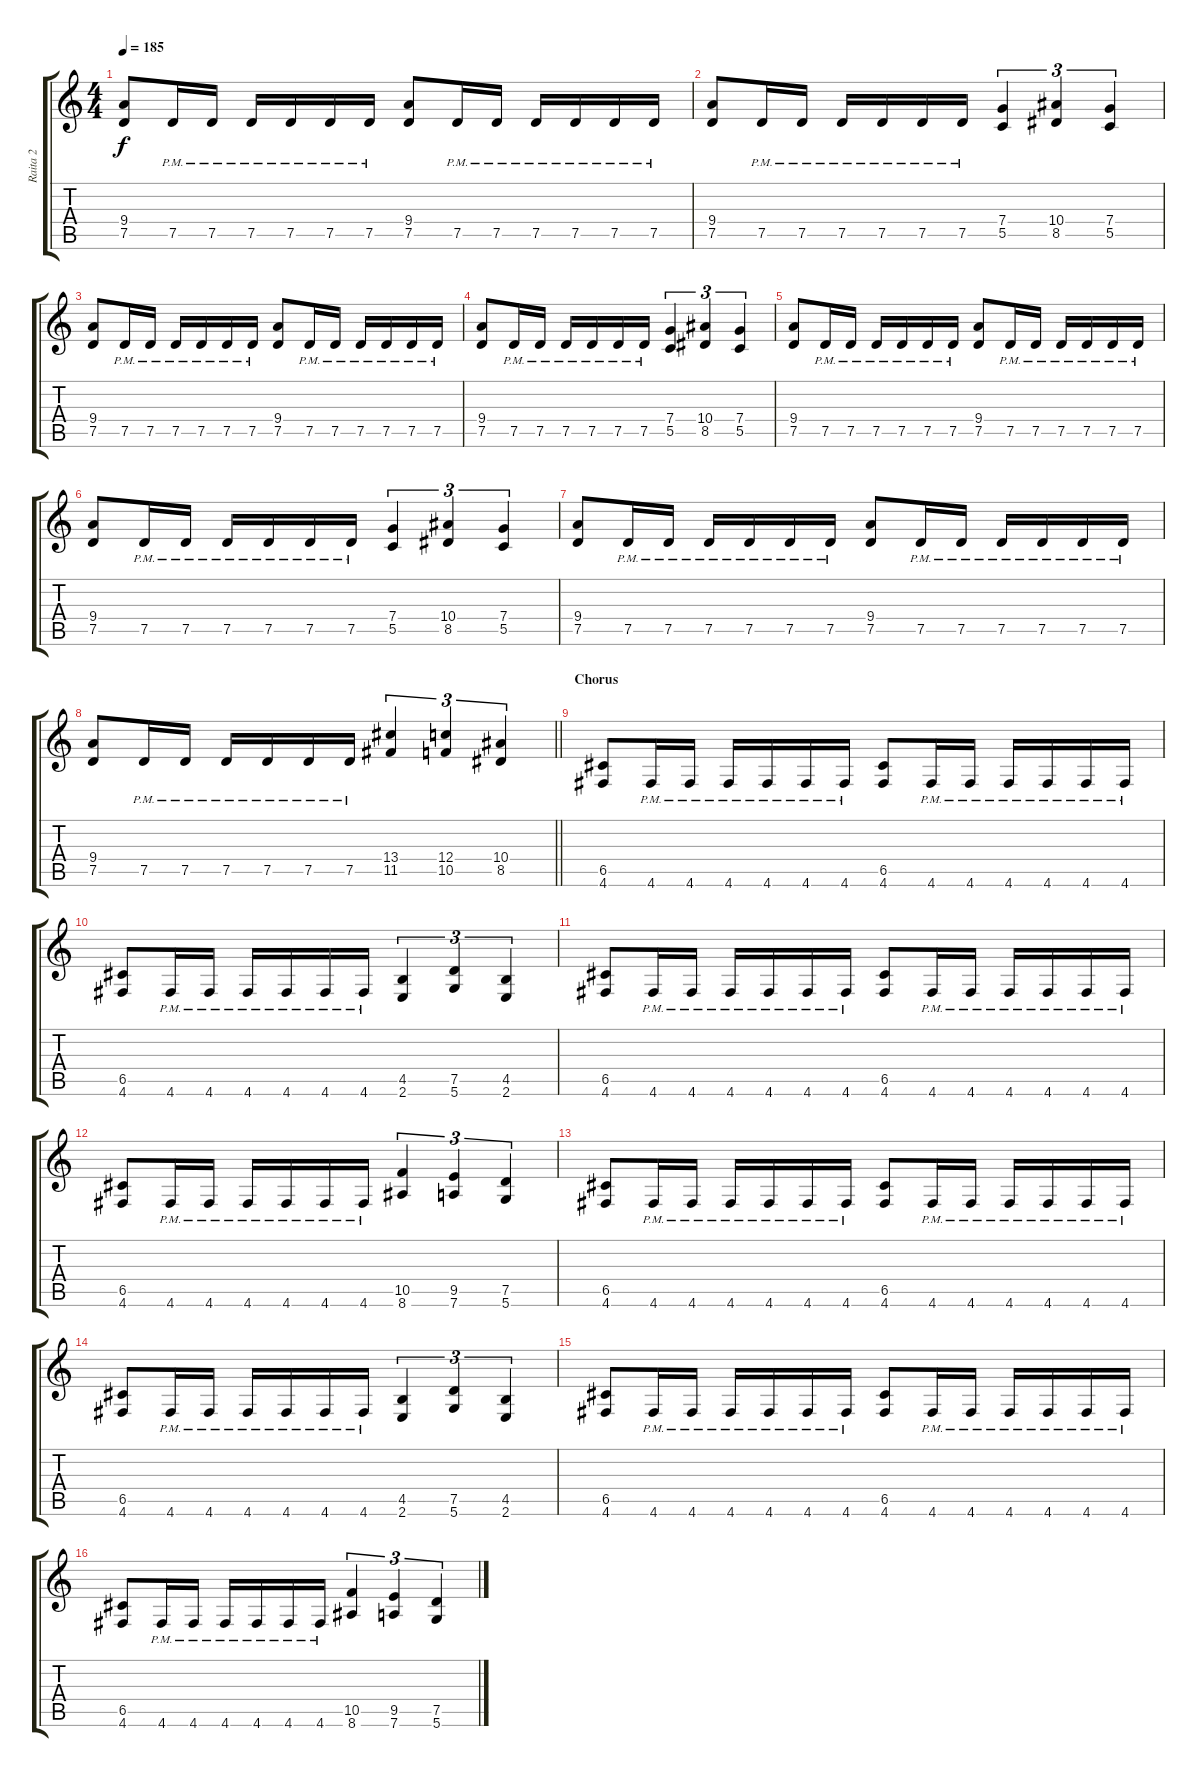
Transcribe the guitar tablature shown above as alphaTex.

\track ("Raita 2" "Raita 2") {instrument distortionguitar}
\staff {score tabs}
\tuning (D4 A3 F3 C3 G2 D2) {hide}
\ts (4 4)
\tempo 185
\clef g2
\ks c
(9.4 7.5).8{dy f} 7.5{pm}.16 7.5{pm}.16 7.5{pm}.16 7.5{pm}.16 7.5{pm}.16 7.5{pm}.16 (9.4 7.5).8 7.5{pm}.16 7.5{pm}.16 7.5{pm}.16 7.5{pm}.16 7.5{pm}.16 7.5{pm}.16 |
(9.4 7.5).8 7.5{pm}.16 7.5{pm}.16 7.5{pm}.16 7.5{pm}.16 7.5{pm}.16 7.5{pm}.16 (7.4 5.5).4{tu (3 2)} (10.4 8.5).4{tu (3 2)} (7.4 5.5).4{tu (3 2)} |
(9.4 7.5).8 7.5{pm}.16 7.5{pm}.16 7.5{pm}.16 7.5{pm}.16 7.5{pm}.16 7.5{pm}.16 (9.4 7.5).8 7.5{pm}.16 7.5{pm}.16 7.5{pm}.16 7.5{pm}.16 7.5{pm}.16 7.5{pm}.16 |
(9.4 7.5).8 7.5{pm}.16 7.5{pm}.16 7.5{pm}.16 7.5{pm}.16 7.5{pm}.16 7.5{pm}.16 (7.4 5.5).4{tu (3 2)} (10.4 8.5).4{tu (3 2)} (7.4 5.5).4{tu (3 2)} |
(9.4 7.5).8 7.5{pm}.16 7.5{pm}.16 7.5{pm}.16 7.5{pm}.16 7.5{pm}.16 7.5{pm}.16 (9.4 7.5).8 7.5{pm}.16 7.5{pm}.16 7.5{pm}.16 7.5{pm}.16 7.5{pm}.16 7.5{pm}.16 |
(9.4 7.5).8 7.5{pm}.16 7.5{pm}.16 7.5{pm}.16 7.5{pm}.16 7.5{pm}.16 7.5{pm}.16 (7.4 5.5).4{tu (3 2)} (10.4 8.5).4{tu (3 2)} (7.4 5.5).4{tu (3 2)} |
(9.4 7.5).8 7.5{pm}.16 7.5{pm}.16 7.5{pm}.16 7.5{pm}.16 7.5{pm}.16 7.5{pm}.16 (9.4 7.5).8 7.5{pm}.16 7.5{pm}.16 7.5{pm}.16 7.5{pm}.16 7.5{pm}.16 7.5{pm}.16 |
\barLineRight lightlight
(9.4 7.5).8 7.5{pm}.16 7.5{pm}.16 7.5{pm}.16 7.5{pm}.16 7.5{pm}.16 7.5{pm}.16 (13.4 11.5).4{tu (3 2)} (12.4 10.5).4{tu (3 2)} (10.4 8.5).4{tu (3 2)} |
\section ("" "Chorus")
(6.5 4.6).8 4.6{pm}.16 4.6{pm}.16 4.6{pm}.16 4.6{pm}.16 4.6{pm}.16 4.6{pm}.16 (6.5 4.6).8 4.6{pm}.16 4.6{pm}.16 4.6{pm}.16 4.6{pm}.16 4.6{pm}.16 4.6{pm}.16 |
(6.5 4.6).8 4.6{pm}.16 4.6{pm}.16 4.6{pm}.16 4.6{pm}.16 4.6{pm}.16 4.6{pm}.16 (4.5 2.6).4{tu (3 2)} (7.5 5.6).4{tu (3 2)} (4.5 2.6).4{tu (3 2)} |
(6.5 4.6).8 4.6{pm}.16 4.6{pm}.16 4.6{pm}.16 4.6{pm}.16 4.6{pm}.16 4.6{pm}.16 (6.5 4.6).8 4.6{pm}.16 4.6{pm}.16 4.6{pm}.16 4.6{pm}.16 4.6{pm}.16 4.6{pm}.16 |
(6.5 4.6).8 4.6{pm}.16 4.6{pm}.16 4.6{pm}.16 4.6{pm}.16 4.6{pm}.16 4.6{pm}.16 (10.5 8.6).4{tu (3 2)} (9.5 7.6).4{tu (3 2)} (7.5 5.6).4{tu (3 2)} |
(6.5 4.6).8 4.6{pm}.16 4.6{pm}.16 4.6{pm}.16 4.6{pm}.16 4.6{pm}.16 4.6{pm}.16 (6.5 4.6).8 4.6{pm}.16 4.6{pm}.16 4.6{pm}.16 4.6{pm}.16 4.6{pm}.16 4.6{pm}.16 |
(6.5 4.6).8 4.6{pm}.16 4.6{pm}.16 4.6{pm}.16 4.6{pm}.16 4.6{pm}.16 4.6{pm}.16 (4.5 2.6).4{tu (3 2)} (7.5 5.6).4{tu (3 2)} (4.5 2.6).4{tu (3 2)} |
(6.5 4.6).8 4.6{pm}.16 4.6{pm}.16 4.6{pm}.16 4.6{pm}.16 4.6{pm}.16 4.6{pm}.16 (6.5 4.6).8 4.6{pm}.16 4.6{pm}.16 4.6{pm}.16 4.6{pm}.16 4.6{pm}.16 4.6{pm}.16 |
(6.5 4.6).8 4.6{pm}.16 4.6{pm}.16 4.6{pm}.16 4.6{pm}.16 4.6{pm}.16 4.6{pm}.16 (10.5 8.6).4{tu (3 2)} (9.5 7.6).4{tu (3 2)} (7.5 5.6).4{tu (3 2)}
